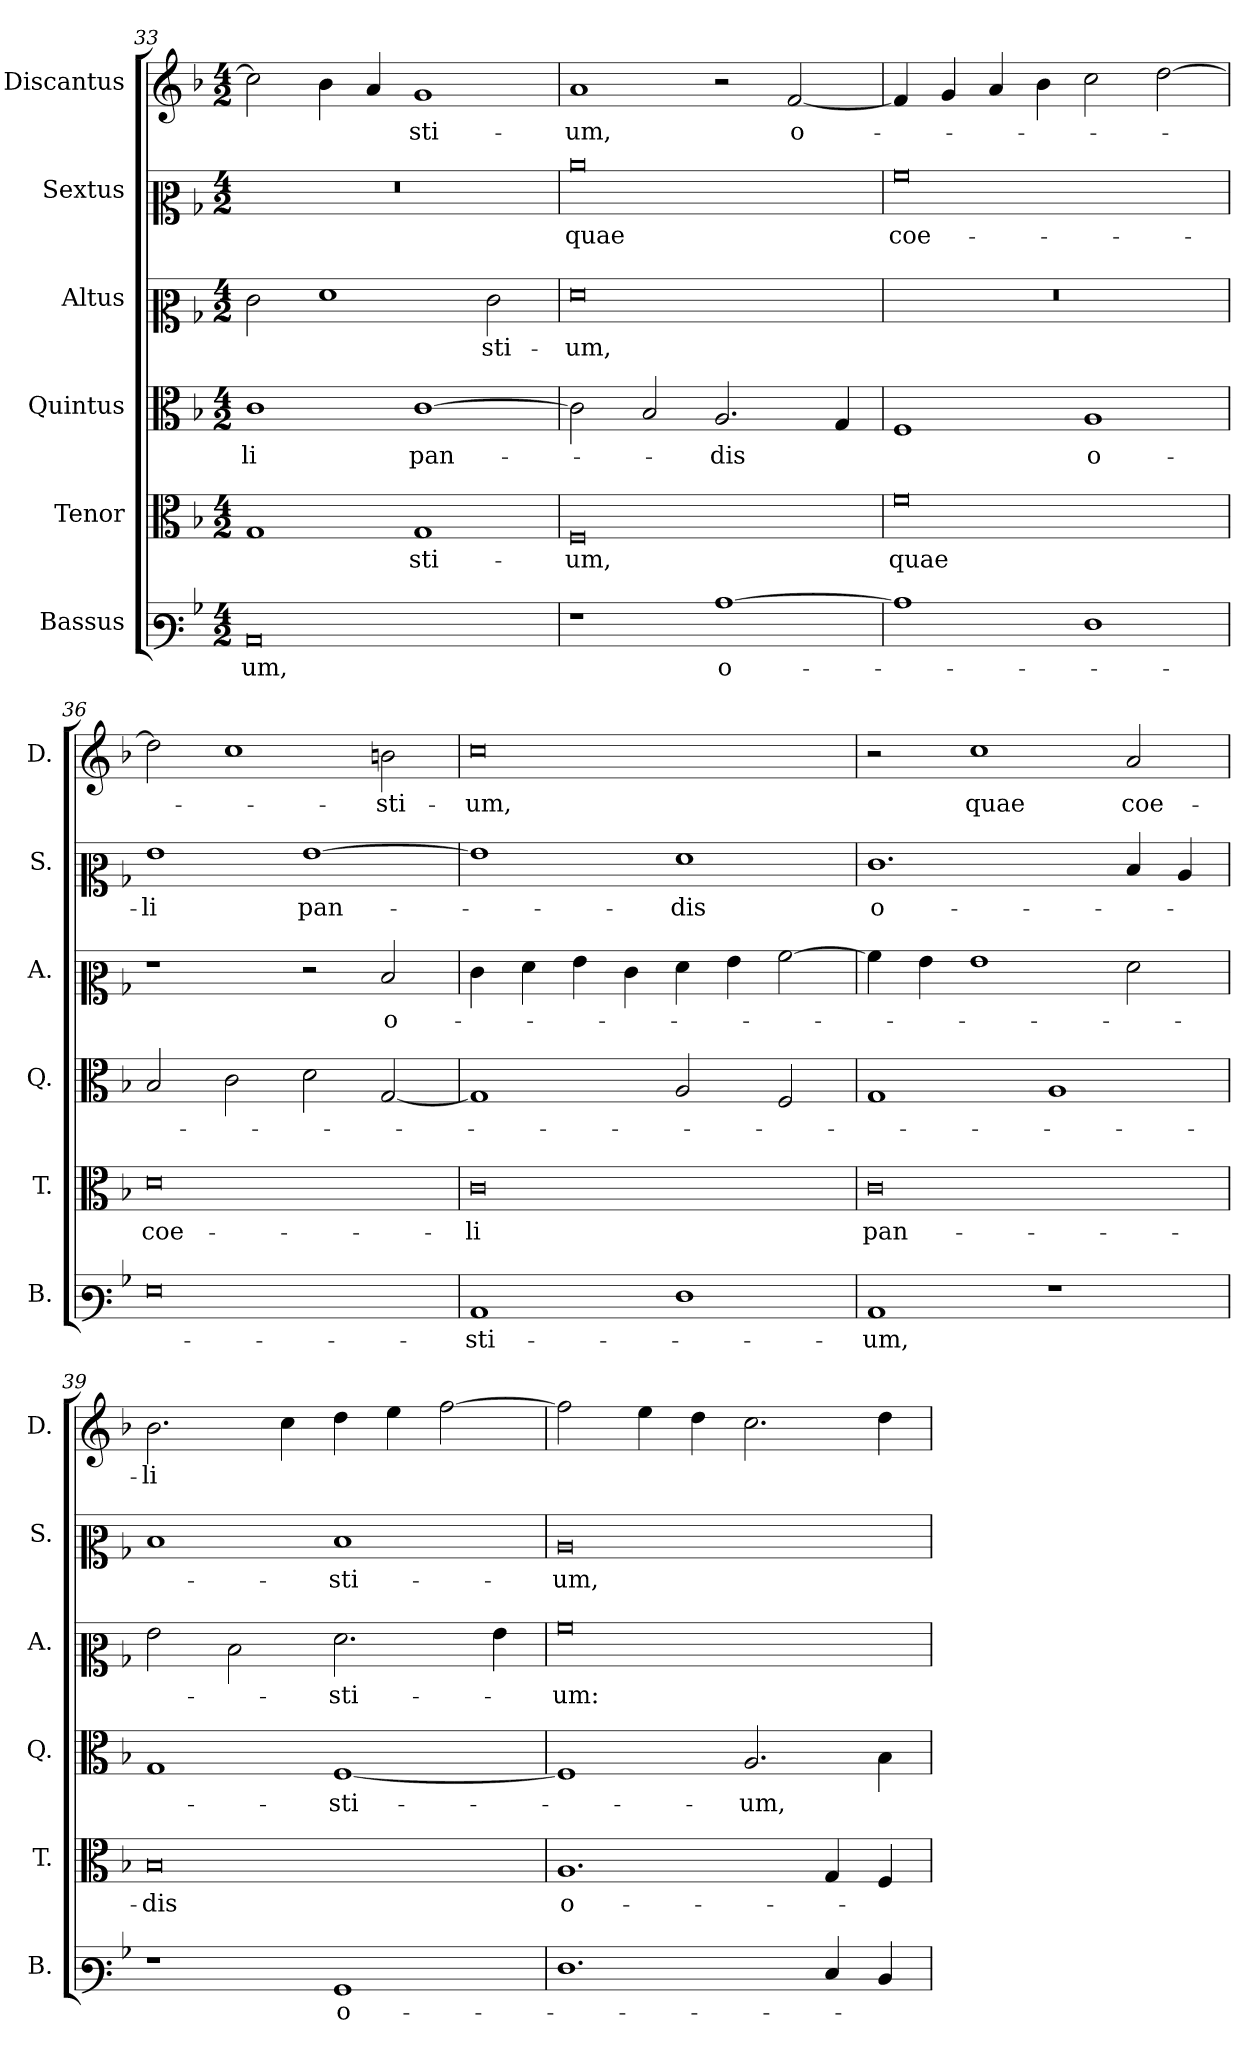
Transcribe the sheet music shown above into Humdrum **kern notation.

**kern	**text	**kern	**text	**kern	**text	**kern	**text	**kern	**text	**kern	**text
*part6	*part6	*part5	*part5	*part4	*part4	*part3	*part3	*part2	*part2	*part1	*part1
*staff6	*staff6	*staff5	*staff5	*staff4	*staff4	*staff3	*staff3	*staff2	*staff2	*staff1	*staff1
*I"Bassus	*	*I"Tenor	*	*I"Quintus	*	*I"Altus	*	*I"Sextus	*	*I"Discantus	*
*I'B.	*	*I'T.	*	*I'Q.	*	*I'A.	*	*I'S.	*	*I'D.	*
*clefF3	*	*clefC3	*	*clefC3	*	*clefC2	*	*clefC2	*	*clefG2	*
*k[b-]	*	*k[b-]	*	*k[b-]	*	*k[b-]	*	*k[b-]	*	*k[b-]	*
*M4/2	*	*M4/2	*	*M4/2	*	*M4/2	*	*M4/2	*	*M4/2	*
=33	=33	=33	=33	=33	=33	=33	=33	=33	=33	=33	=33
0C	-um,	1G	.	1c	-li	2e\	.	0r	.	2cc\]	.
.	.	.	.	.	.	1f	.	.	.	4b-\	.
.	.	.	.	.	.	.	.	.	.	4a/	.
.	.	1G	-sti-	[1c	pan-	.	.	.	.	1g	-sti-
.	.	.	.	.	.	2e\	-sti-	.	.	.	.
=34	=34	=34	=34	=34	=34	=34	=34	=34	=34	=34	=34
1r	.	0F	-um,	2c\]	.	0f	-um,	0cc	quae	1a	-um,
.	.	.	.	2B-/	.	.	.	.	.	.	.
[1c	o-	.	.	2.A/	-dis	.	.	.	.	2r	.
.	.	.	.	.	.	.	.	.	.	[2f/	o-
.	.	.	.	4G/	.	.	.	.	.	.	.
=35	=35	=35	=35	=35	=35	=35	=35	=35	=35	=35	=35
1c]	.	0f	quae	1F	.	0r	.	0a	coe-	4f/]	.
.	.	.	.	.	.	.	.	.	.	4g/	.
.	.	.	.	.	.	.	.	.	.	4a/	.
.	.	.	.	.	.	.	.	.	.	4b-\	.
1F	.	.	.	1A	o-	.	.	.	.	2cc\	.
.	.	.	.	.	.	.	.	.	.	[2dd\	.
=36	=36	=36	=36	=36	=36	=36	=36	=36	=36	=36	=36
0G	.	0d	coe-	2B-/	.	1r	.	1g	-li	2dd\]	.
.	.	.	.	2c\	.	.	.	.	.	1cc	.
.	.	.	.	2d\	.	2r	.	[1g	pan-	.	.
.	.	.	.	[2G/	.	2d/	o-	.	.	2bn\	-sti-
=37	=37	=37	=37	=37	=37	=37	=37	=37	=37	=37	=37
1C	-sti-	0c	-li	1G]	.	4e\	.	1g]	.	0cc	-um,
.	.	.	.	.	.	4f\	.	.	.	.	.
.	.	.	.	.	.	4g\	.	.	.	.	.
.	.	.	.	.	.	4e\	.	.	.	.	.
1F	.	.	.	2A/	.	4f\	.	1f	-dis	.	.
.	.	.	.	.	.	4g\	.	.	.	.	.
.	.	.	.	2F/	.	[2a\	.	.	.	.	.
!!LO:PB:g=z
=38	=38	=38	=38	=38	=38	=38	=38	=38	=38	=38	=38
1C	-um,	0c	pan-	1G	.	4a\]	.	1.e	o-	2r	.
.	.	.	.	.	.	4g\	.	.	.	.	.
.	.	.	.	.	.	1g	.	.	.	1cc	quae
1r	.	.	.	1A	.	.	.	.	.	.	.
.	.	.	.	.	.	2f\	.	4d/	.	2a/	coe-
.	.	.	.	.	.	.	.	4c/	.	.	.
=39	=39	=39	=39	=39	=39	=39	=39	=39	=39	=39	=39
1r	.	0B-	-dis	1G	.	2g\	.	1d	.	2.b-\	-li
.	.	.	.	.	.	2d\	.	.	.	.	.
.	.	.	.	.	.	.	.	.	.	4cc\	.
1BB-	o-	.	.	[1F	-sti-	2.f\	-sti-	1d	-sti-	4dd\	.
.	.	.	.	.	.	.	.	.	.	4ee\	.
.	.	.	.	.	.	.	.	.	.	[2ff\	.
.	.	.	.	.	.	4g\	.	.	.	.	.
=40	=40	=40	=40	=40	=40	=40	=40	=40	=40	=40	=40
1.F	.	1.A	o-	1F]	.	0a	-um:	0c	-um,	2ff\]	.
.	.	.	.	.	.	.	.	.	.	4ee\	.
.	.	.	.	.	.	.	.	.	.	4dd\	.
.	.	.	.	2.A/	-um,	.	.	.	.	2.cc\	.
4E/	.	4G/	.	.	.	.	.	.	.	.	.
4D/	.	4F/	.	4B-\	.	.	.	.	.	4dd\	.
=	=	=	=	=	=	=	=	=	=	=	=
*-	*-	*-	*-	*-	*-	*-	*-	*-	*-	*-	*-
